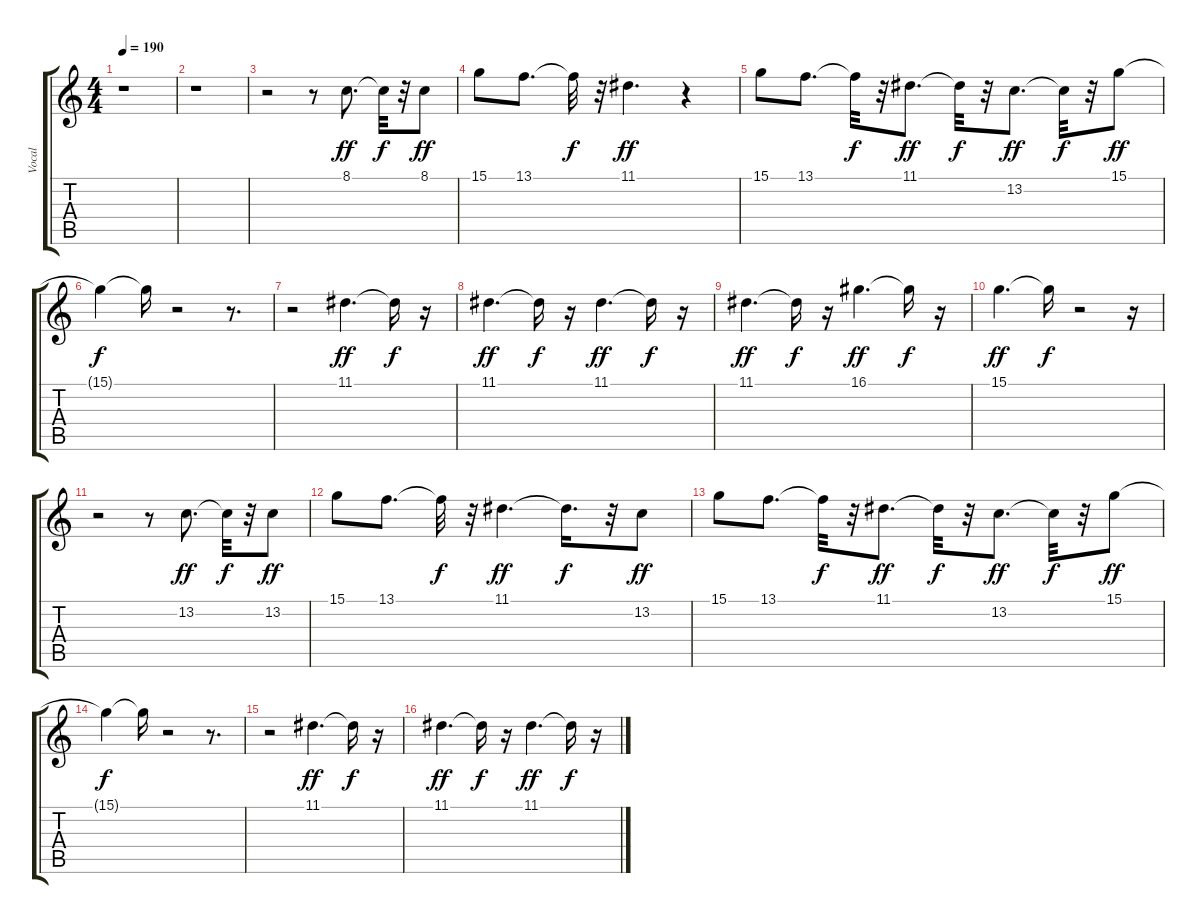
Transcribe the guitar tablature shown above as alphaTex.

\track ("Vocal" "Vocal") {instrument lead6voice}
\staff {score tabs}
\tuning (E4 B3 G3 D3 A2 E2) {hide}
\ts (4 4)
\tempo 190
\clef g2
\ks c
r.1{dy f} |
r.1 |
r.2 r.8 8.1.8{d dy ff} 8.1{t}.32{dy f} r.32 8.1.8{dy ff} |
15.1.8 13.1.8{d} 13.1{t}.32{dy f} r.32 11.1.4{d dy ff} r.4 |
15.1.8 13.1.8{d} 13.1{t}.32{dy f} r.32 11.1.8{d dy ff} 11.1{t}.32{dy f} r.32 13.2.8{d dy ff} 13.2{t}.32{dy f} r.32 15.1.8{dy ff} |
15.1{t}.4{dy f} 15.1{t}.16 r.2 r.8{d} |
r.2 11.1.4{d dy ff} 11.1{t}.16{dy f} r.16 |
11.1.4{d dy ff} 11.1{t}.16{dy f} r.16 11.1.4{d dy ff} 11.1{t}.16{dy f} r.16 |
11.1.4{d dy ff} 11.1{t}.16{dy f} r.16 16.1.4{d dy ff} 16.1{t}.16{dy f} r.16 |
15.1.4{d dy ff} 15.1{t}.16{dy f} r.2 r.16 |
r.2 r.8 13.2.8{d dy ff} 13.2{t}.32{dy f} r.32 13.2.8{dy ff} |
15.1.8 13.1.8{d} 13.1{t}.32{dy f} r.32 11.1.4{d dy ff} 11.1{t}.16{d dy f} r.32 13.2.8{dy ff} |
15.1.8 13.1.8{d} 13.1{t}.32{dy f} r.32 11.1.8{d dy ff} 11.1{t}.32{dy f} r.32 13.2.8{d dy ff} 13.2{t}.32{dy f} r.32 15.1.8{dy ff} |
15.1{t}.4{dy f} 15.1{t}.16 r.2 r.8{d} |
r.2 11.1.4{d dy ff} 11.1{t}.16{dy f} r.16 |
11.1.4{d dy ff} 11.1{t}.16{dy f} r.16 11.1.4{d dy ff} 11.1{t}.16{dy f} r.16
